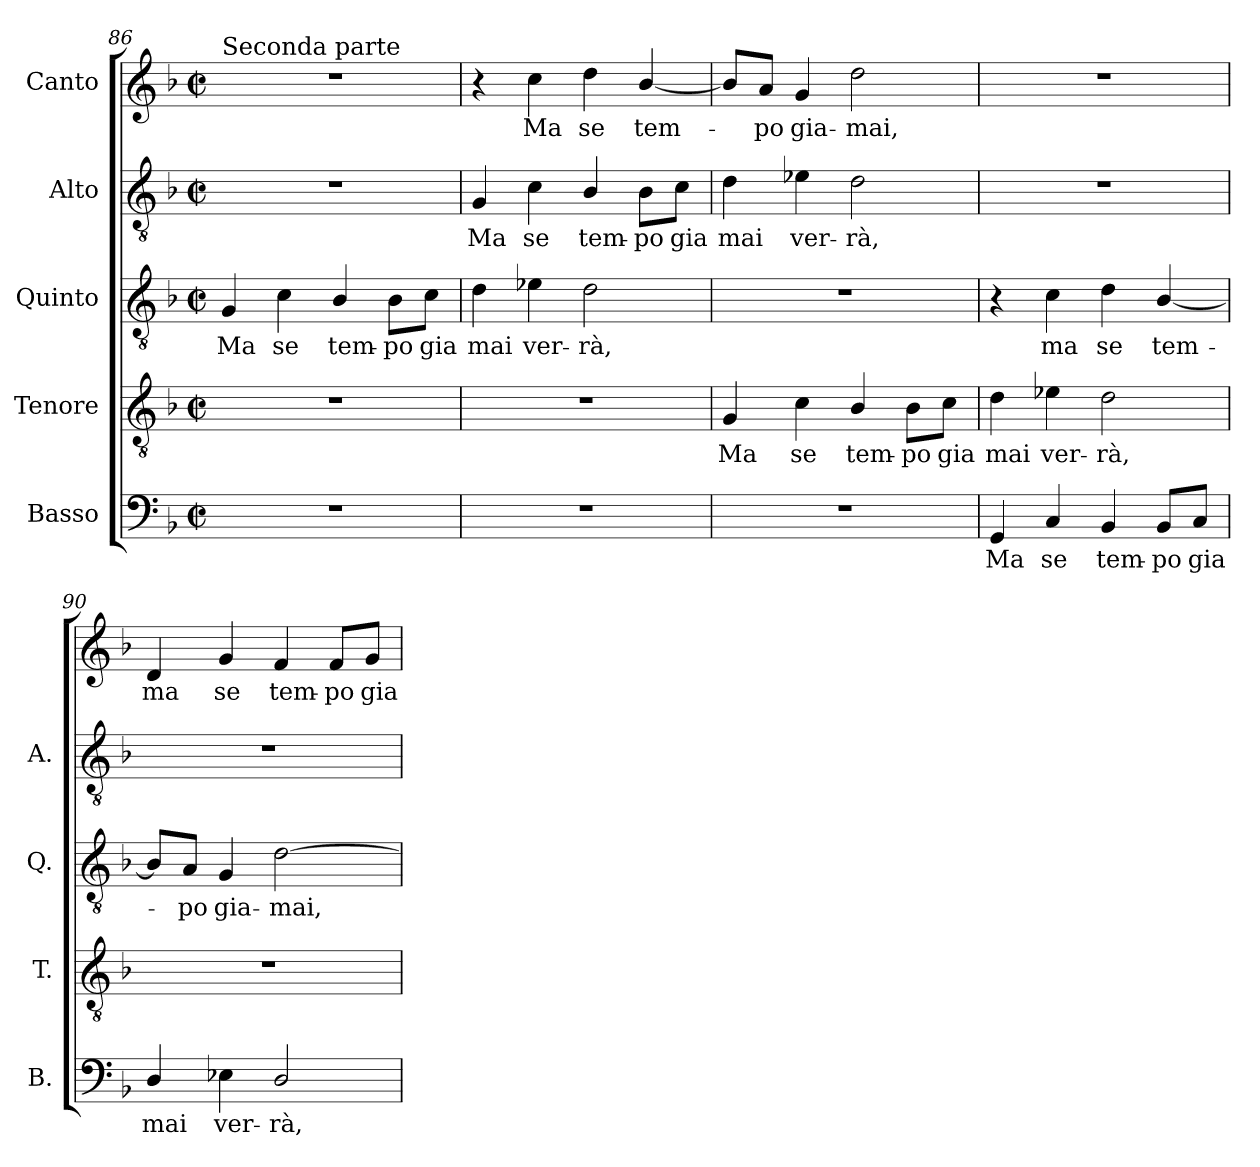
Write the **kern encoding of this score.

**kern	**text	**kern	**text	**kern	**text	**kern	**text	**kern	**text
*part5	*part5	*part4	*part4	*part3	*part3	*part2	*part2	*part1	*part1
*staff5	*staff5	*staff4	*staff4	*staff3	*staff3	*staff2	*staff2	*staff1	*staff1
*I"Basso	*	*I"Tenore	*	*I"Quinto	*	*I"Alto	*	*I"Canto	*
*I'B.	*	*I'T.	*	*I'Q.	*	*I'A.	*	*	*
!!LO:PB:g=z
*clefF4	*	*clefGv2	*	*clefGv2	*	*clefGv2	*	*clefG2	*
*	*	*ITrd7c12	*	*ITrd7c12	*	*ITrd7c12	*	*	*
*k[b-]	*	*k[b-]	*	*k[b-]	*	*k[b-]	*	*k[b-]	*
*F:	*	*F:	*	*F:	*	*F:	*	*F:	*
*M2/2	*	*M2/2	*	*M2/2	*	*M2/2	*	*M2/2	*
*met(c|)	*	*met(c|)	*	*met(c|)	*	*met(c|)	*	*met(c|)	*
=86	=86	=86	=86	=86	=86	=86	=86	=86	=86
!	!	!	!	!	!	!	!	!LO:TX:a:t=Seconda parte	!
!	!	!	!	!	!LO:LY:b:color=#000000	!	!	!	!
1r	.	1r	.	4GGi/	Ma	1r	.	1r	.
!	!	!	!	!	!LO:LY:b:color=#000000	!	!	!	!
.	.	.	.	4Ci\	se	.	.	.	.
!	!	!	!	!	!LO:LY:b:color=#000000	!	!	!	!
.	.	.	.	4BB-i/	tem-	.	.	.	.
!	!	!	!	!	!LO:LY:b:color=#000000	!	!	!	!
.	.	.	.	8BB-i\L	-po	.	.	.	.
!	!	!	!	!	!LO:LY:b:color=#000000	!	!	!	!
.	.	.	.	8Ci\J	gia	.	.	.	.
=87	=87	=87	=87	=87	=87	=87	=87	=87	=87
!	!	!	!	!	!LO:LY:b:color=#000000	!	!	!	!
!	!	!	!	!	!	!	!LO:LY:b:color=#000000	!	!
1r	.	1r	.	4Di\	mai	4GGi/	Ma	4r	.
!	!	!	!	!	!LO:LY:b:color=#000000	!	!	!	!
!	!	!	!	!	!	!	!LO:LY:b:color=#000000	!	!
!	!	!	!	!	!	!	!	!	!LO:LY:b:color=#000000
.	.	.	.	4E-Xi\	ver-	4Ci\	se	4cci\	Ma
!	!	!	!	!	!LO:LY:b:color=#000000	!	!	!	!
!	!	!	!	!	!	!	!LO:LY:b:color=#000000	!	!
!	!	!	!	!	!	!	!	!	!LO:LY:b:color=#000000
.	.	.	.	2Di\	-rà,	4BB-i/	tem-	4ddi\	se
!	!	!	!	!	!	!	!LO:LY:b:color=#000000	!	!
!	!	!	!	!	!	!	!	!	!LO:LY:b:color=#000000
.	.	.	.	.	.	8BB-i\L	-po	[4b-i/	tem-
!	!	!	!	!	!	!	!LO:LY:b:color=#000000	!	!
.	.	.	.	.	.	8Ci\J	gia	.	.
=88	=88	=88	=88	=88	=88	=88	=88	=88	=88
!	!	!	!LO:LY:b:color=#000000	!	!	!	!	!	!
!	!	!	!	!	!	!	!LO:LY:b:color=#000000	!	!
1r	.	4GGi/	Ma	1r	.	4Di\	mai	8b-i/L]	.
!	!	!	!	!	!	!	!	!	!LO:LY:b:color=#000000
.	.	.	.	.	.	.	.	8ai/J	-po
!	!	!	!LO:LY:b:color=#000000	!	!	!	!	!	!
!	!	!	!	!	!	!	!LO:LY:b:color=#000000	!	!
!	!	!	!	!	!	!	!	!	!LO:LY:b:color=#000000
.	.	4Ci\	se	.	.	4E-Xi\	ver-	4gi/	gia-
!	!	!	!LO:LY:b:color=#000000	!	!	!	!	!	!
!	!	!	!	!	!	!	!LO:LY:b:color=#000000	!	!
!	!	!	!	!	!	!	!	!	!LO:LY:b:color=#000000
.	.	4BB-i/	tem-	.	.	2Di\	-rà,	2ddi\	-mai,
!	!	!	!LO:LY:b:color=#000000	!	!	!	!	!	!
.	.	8BB-i\L	-po	.	.	.	.	.	.
!	!	!	!LO:LY:b:color=#000000	!	!	!	!	!	!
.	.	8Ci\J	gia	.	.	.	.	.	.
=89	=89	=89	=89	=89	=89	=89	=89	=89	=89
!	!LO:LY:b:color=#000000	!	!	!	!	!	!	!	!
!	!	!	!LO:LY:b:color=#000000	!	!	!	!	!	!
4GGi/	Ma	4Di\	mai	4r	.	1r	.	1r	.
!	!LO:LY:b:color=#000000	!	!	!	!	!	!	!	!
!	!	!	!LO:LY:b:color=#000000	!	!	!	!	!	!
!	!	!	!	!	!LO:LY:b:color=#000000	!	!	!	!
4Ci/	se	4E-Xi\	ver-	4Ci\	ma	.	.	.	.
!	!LO:LY:b:color=#000000	!	!	!	!	!	!	!	!
!	!	!	!LO:LY:b:color=#000000	!	!	!	!	!	!
!	!	!	!	!	!LO:LY:b:color=#000000	!	!	!	!
4BB-i/	tem-	2Di\	-rà,	4Di\	se	.	.	.	.
!	!LO:LY:b:color=#000000	!	!	!	!	!	!	!	!
!	!	!	!	!	!LO:LY:b:color=#000000	!	!	!	!
8BB-i/L	-po	.	.	[4BB-i/	tem-	.	.	.	.
!	!LO:LY:b:color=#000000	!	!	!	!	!	!	!	!
8Ci/J	gia	.	.	.	.	.	.	.	.
=90	=90	=90	=90	=90	=90	=90	=90	=90	=90
!	!LO:LY:b:color=#000000	!	!	!	!	!	!	!	!
!	!	!	!	!	!	!	!	!	!LO:LY:b:color=#000000
4Di/	mai	1r	.	8BB-i/L]	.	1r	.	4di/	ma
!	!	!	!	!	!LO:LY:b:color=#000000	!	!	!	!
.	.	.	.	8AAi/J	-po	.	.	.	.
!	!LO:LY:b:color=#000000	!	!	!	!	!	!	!	!
!	!	!	!	!	!LO:LY:b:color=#000000	!	!	!	!
!	!	!	!	!	!	!	!	!	!LO:LY:b:color=#000000
4E-Xi\	ver-	.	.	4GGi/	gia-	.	.	4gi/	se
!	!LO:LY:b:color=#000000	!	!	!	!	!	!	!	!
!	!	!	!	!	!LO:LY:b:color=#000000	!	!	!	!
!	!	!	!	!	!	!	!	!	!LO:LY:b:color=#000000
2Di/	-rà,	.	.	[2Di\	-mai,	.	.	4fi/	tem-
!	!	!	!	!	!	!	!	!	!LO:LY:b:color=#000000
.	.	.	.	.	.	.	.	8fi/L	-po
!	!	!	!	!	!	!	!	!	!LO:LY:b:color=#000000
.	.	.	.	.	.	.	.	8gi/J	gia
=	=	=	=	=	=	=	=	=	=
*-	*-	*-	*-	*-	*-	*-	*-	*-	*-
